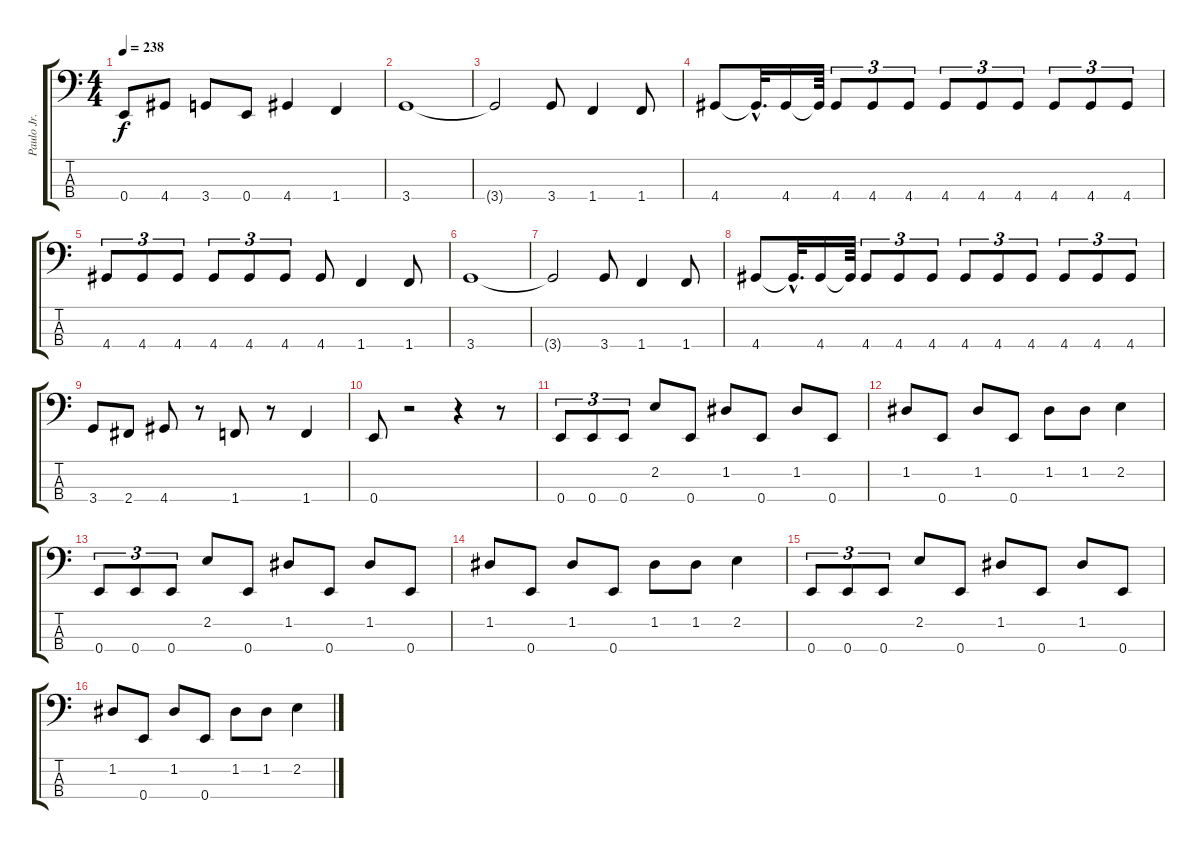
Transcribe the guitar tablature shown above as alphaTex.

\track ("Paulo Jr." "Paulo Jr.") {instrument electricbasspick}
\staff {score tabs}
\tuning (G2 D2 A1 E1) {hide}
\ts (4 4)
\tempo 238
\clef f4
\ks c
0.4.8{dy f} 4.4.8 3.4.8 0.4.8 4.4.4 1.4.4 |
3.4.1 |
3.4{t}.2 3.4.8 1.4.4 1.4.8 |
4.4.8 4.4{hac t}.32{d} 4.4.16 4.4{t}.64 4.4.8{tu (3 2)} 4.4.8{tu (3 2)} 4.4.8{tu (3 2)} 4.4.8{tu (3 2)} 4.4.8{tu (3 2)} 4.4.8{tu (3 2)} 4.4.8{tu (3 2)} 4.4.8{tu (3 2)} 4.4.8{tu (3 2)} |
4.4.8{tu (3 2)} 4.4.8{tu (3 2)} 4.4.8{tu (3 2)} 4.4.8{tu (3 2)} 4.4.8{tu (3 2)} 4.4.8{tu (3 2)} 4.4.8 1.4.4 1.4.8 |
3.4.1 |
3.4{t}.2 3.4.8 1.4.4 1.4.8 |
4.4.8 4.4{hac t}.32{d} 4.4.16 4.4{t}.64 4.4.8{tu (3 2)} 4.4.8{tu (3 2)} 4.4.8{tu (3 2)} 4.4.8{tu (3 2)} 4.4.8{tu (3 2)} 4.4.8{tu (3 2)} 4.4.8{tu (3 2)} 4.4.8{tu (3 2)} 4.4.8{tu (3 2)} |
3.4.8 2.4.8 4.4.8 r.8 1.4.8 r.8 1.4.4 |
0.4.8 r.2 r.4 r.8 |
0.4.8{tu (3 2)} 0.4.8{tu (3 2)} 0.4.8{tu (3 2)} 2.2.8 0.4.8 1.2.8 0.4.8 1.2.8 0.4.8 |
1.2.8 0.4.8 1.2.8 0.4.8 1.2.8 1.2.8 2.2.4 |
0.4.8{tu (3 2)} 0.4.8{tu (3 2)} 0.4.8{tu (3 2)} 2.2.8 0.4.8 1.2.8 0.4.8 1.2.8 0.4.8 |
1.2.8 0.4.8 1.2.8 0.4.8 1.2.8 1.2.8 2.2.4 |
0.4.8{tu (3 2)} 0.4.8{tu (3 2)} 0.4.8{tu (3 2)} 2.2.8 0.4.8 1.2.8 0.4.8 1.2.8 0.4.8 |
1.2.8 0.4.8 1.2.8 0.4.8 1.2.8 1.2.8 2.2.4
